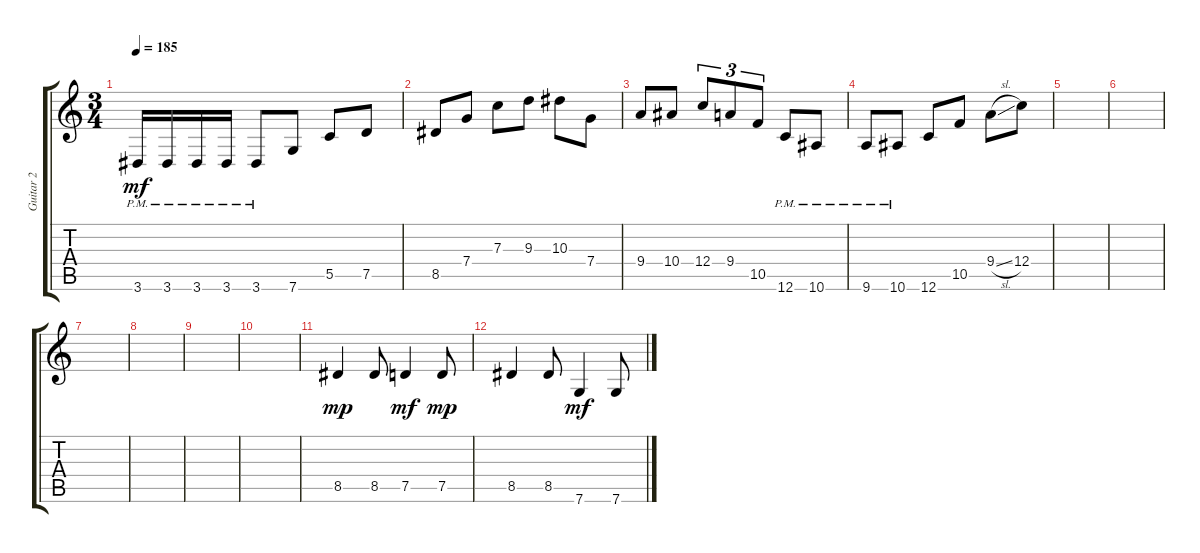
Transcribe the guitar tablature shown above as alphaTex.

\track ("Guitar 2" "Guitar 2") {instrument distortionguitar}
\staff {score tabs}
\tuning (D4 A3 F3 C3 G2 C2) {hide}
\ts (3 4)
\tempo 185
\clef g2
\ks c
3.6{pm}.16{dy mf} 3.6{pm}.16 3.6{pm}.16 3.6{pm}.16 3.6{pm}.8 7.6.8 5.5.8 7.5.8 |
8.5.8 7.4.8 7.3.8 9.3.8 10.3.8 7.4.8 |
9.4.8 10.4.8 12.4.8{tu (3 2)} 9.4.8{tu (3 2)} 10.5.8{tu (3 2)} 12.6{pm}.8 10.6{pm}.8 |
9.6{pm}.8 10.6{pm}.8 12.6.8 10.5.8 9.4{sl}.8 12.4.8 |
|
|
|
|
|
|
8.5.4{dy mp} 8.5.8 7.5.4{dy mf} 7.5.8{dy mp} |
8.5.4 8.5.8 7.6.4{dy mf} 7.6.8
